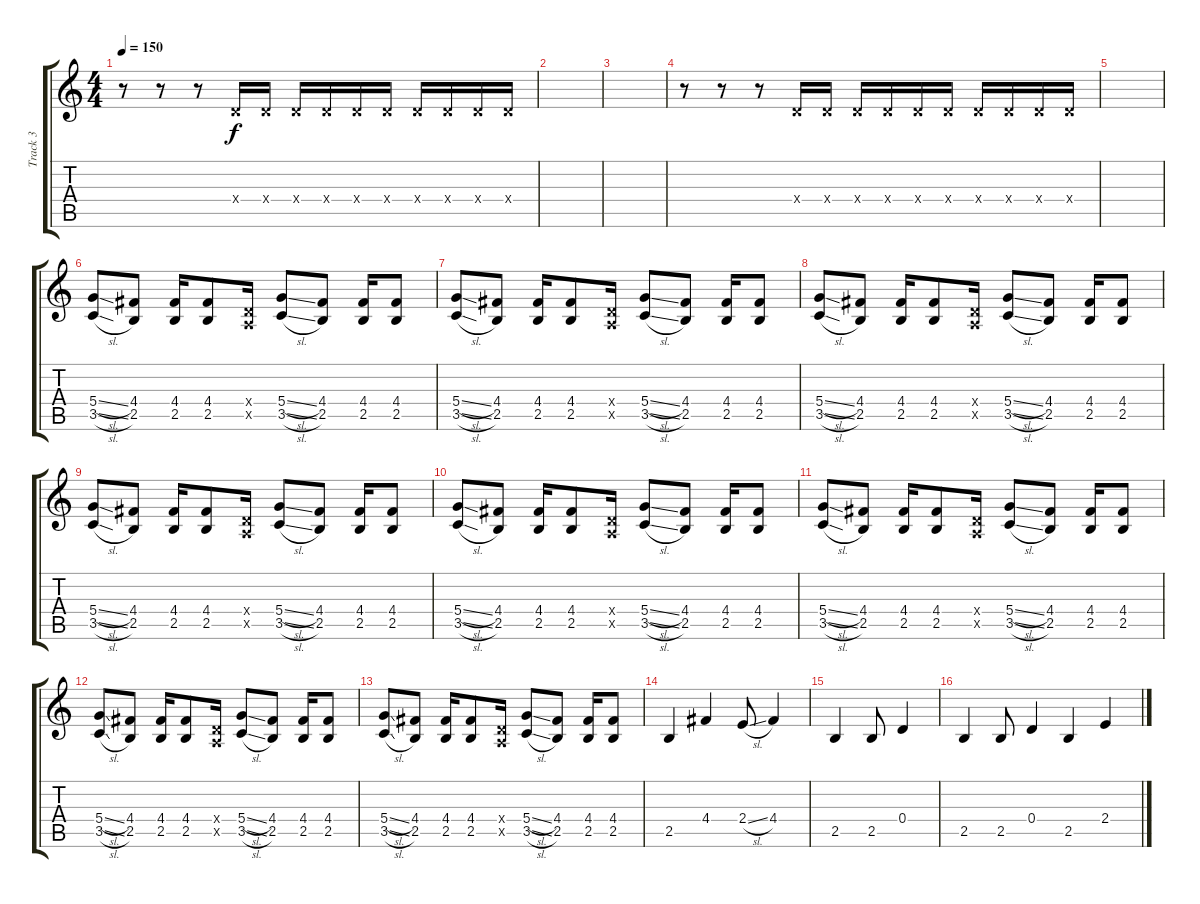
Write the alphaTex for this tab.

\track ("Track 3" "Track 3") {instrument distortionguitar}
\staff {score tabs}
\tuning (E4 B3 G3 D3 A2 E2) {hide}
\ts (4 4)
\tempo 150
\clef g2
\ks c
r.8{dy f} r.8 r.8 0.4{x}.16 0.4{x}.16 0.4{x}.16 0.4{x}.16 0.4{x}.16 0.4{x}.16 0.4{x}.16 0.4{x}.16 0.4{x}.16 0.4{x}.16 |
|
|
r.8 r.8 r.8 0.4{x}.16 0.4{x}.16 0.4{x}.16 0.4{x}.16 0.4{x}.16 0.4{x}.16 0.4{x}.16 0.4{x}.16 0.4{x}.16 0.4{x}.16 |
|
(5.4{sl} 3.5{sl}).8 (4.4 2.5).8 (4.4 2.5).16 (4.4 2.5).8 (0.4{x} 0.5{x}).16 (5.4{sl} 3.5{sl}).8 (4.4 2.5).8 (4.4 2.5).16 (4.4 2.5).8 |
(5.4{sl} 3.5{sl}).8 (4.4 2.5).8 (4.4 2.5).16 (4.4 2.5).8 (0.4{x} 0.5{x}).16 (5.4{sl} 3.5{sl}).8 (4.4 2.5).8 (4.4 2.5).16 (4.4 2.5).8 |
(5.4{sl} 3.5{sl}).8 (4.4 2.5).8 (4.4 2.5).16 (4.4 2.5).8 (0.4{x} 0.5{x}).16 (5.4{sl} 3.5{sl}).8 (4.4 2.5).8 (4.4 2.5).16 (4.4 2.5).8 |
(5.4{sl} 3.5{sl}).8 (4.4 2.5).8 (4.4 2.5).16 (4.4 2.5).8 (0.4{x} 0.5{x}).16 (5.4{sl} 3.5{sl}).8 (4.4 2.5).8 (4.4 2.5).16 (4.4 2.5).8 |
(5.4{sl} 3.5{sl}).8 (4.4 2.5).8 (4.4 2.5).16 (4.4 2.5).8 (0.4{x} 0.5{x}).16 (5.4{sl} 3.5{sl}).8 (4.4 2.5).8 (4.4 2.5).16 (4.4 2.5).8 |
(5.4{sl} 3.5{sl}).8 (4.4 2.5).8 (4.4 2.5).16 (4.4 2.5).8 (0.4{x} 0.5{x}).16 (5.4{sl} 3.5{sl}).8 (4.4 2.5).8 (4.4 2.5).16 (4.4 2.5).8 |
(5.4{sl} 3.5{sl}).8 (4.4 2.5).8 (4.4 2.5).16 (4.4 2.5).8 (0.4{x} 0.5{x}).16 (5.4{sl} 3.5{sl}).8 (4.4 2.5).8 (4.4 2.5).16 (4.4 2.5).8 |
(5.4{sl} 3.5{sl}).8 (4.4 2.5).8 (4.4 2.5).16 (4.4 2.5).8 (0.4{x} 0.5{x}).16 (5.4{sl} 3.5{sl}).8 (4.4 2.5).8 (4.4 2.5).16 (4.4 2.5).8 |
2.5.4 4.4.4 2.4{sl}.8 4.4.4 |
2.5.4 2.5.8 0.4.4 |
2.5.4 2.5.8 0.4.4 2.5.4 2.4.4
